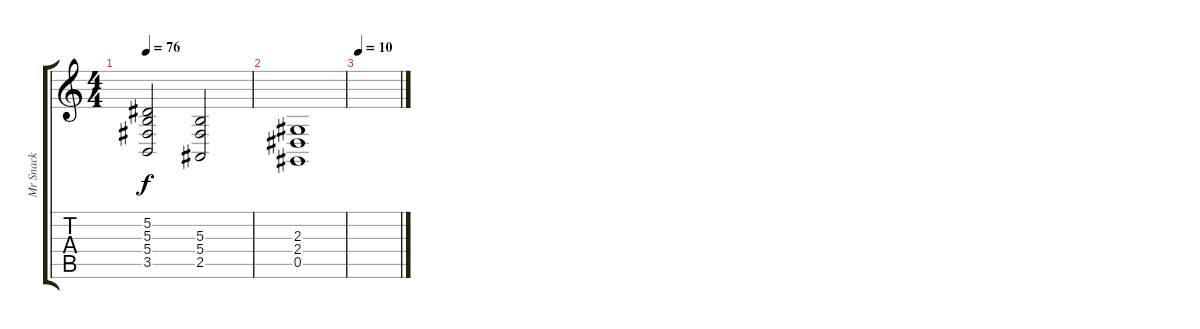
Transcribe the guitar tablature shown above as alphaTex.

\track ("Mr Snack" "Mr Snack") {instrument stringensemble2}
\staff {score tabs}
\tuning (Eb4 Bb3 Gb3 Db3 Ab2 Eb2) {hide}
\ts (4 4)
\tempo 76
\clef g2
\ks c
(5.2 5.3 5.4 3.5).2{dy f} (5.3 5.4 2.5).2 |
(2.3 2.4 0.5).1 |
\tempo 10
